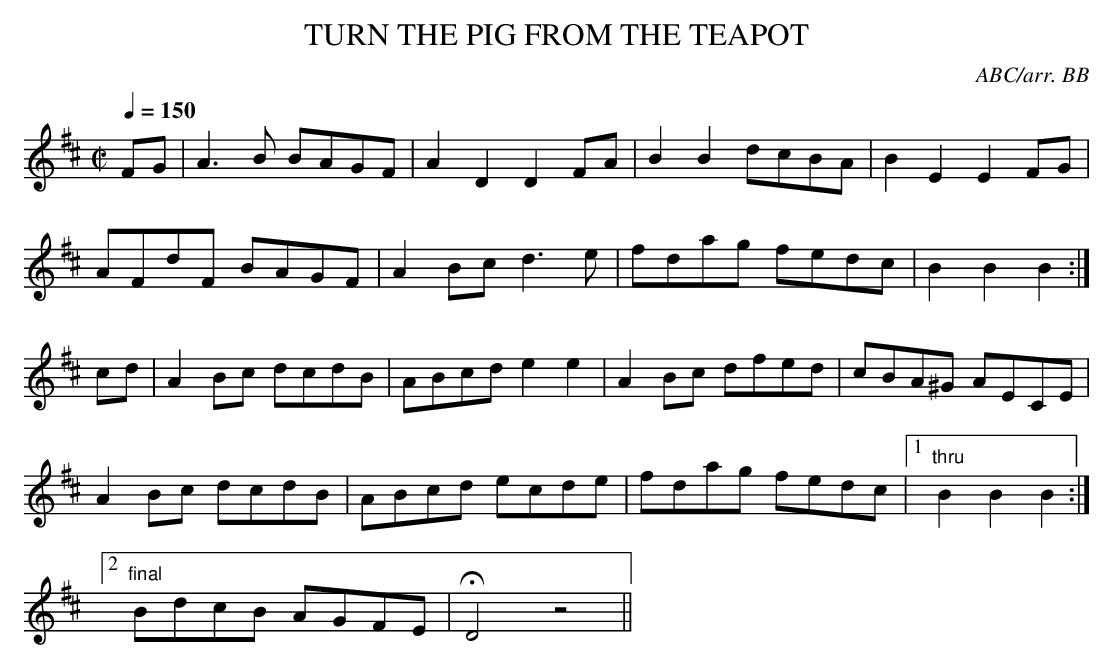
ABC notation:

X:1
T:TURN THE PIG FROM THE TEAPOT
C:ABC/arr. BB
L:1/8
M:C|
Q:1/4=150
K:D
FG|A3B BAGF|A2D2 D2FA|B2B2 dcBA|B2E2 E2FG|
AFdF BAGF|A2Bc d3e|fdag fedc|B2B2B2:|
cd|A2Bc dcdB|ABcd e2e2|A2Bc dfed|cBA^G AECE|
A2Bc dcdB|ABcd ecde|fdag fedc|1 "thru"B2B2B2:|
[2 "final"BdcB AGFE|HD4z4||
